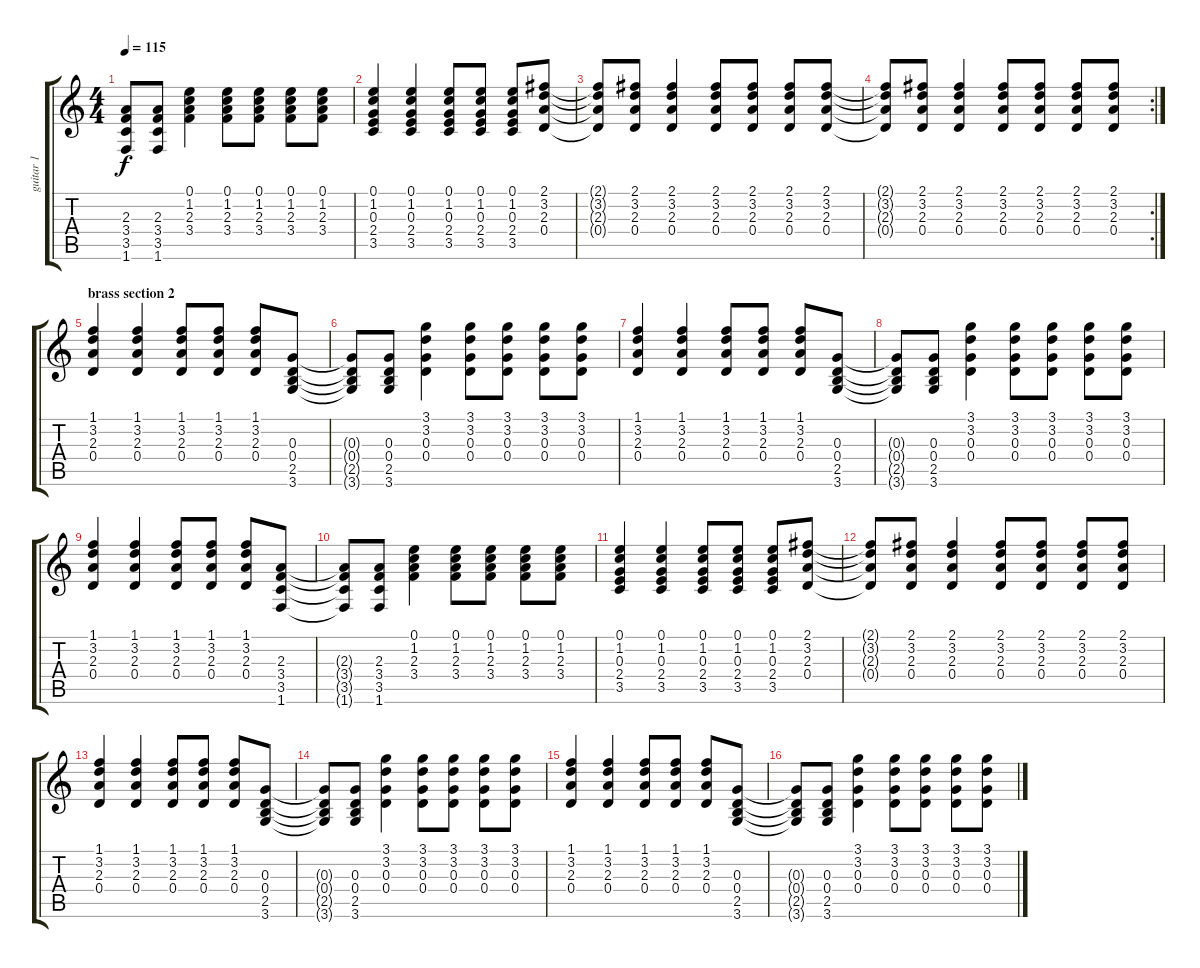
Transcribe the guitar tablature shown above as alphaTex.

\track ("guitar 1" "guitar 1") {instrument acousticguitarnylon}
\staff {score tabs}
\tuning (E4 B3 G3 D3 A2 E2) {hide}
\ts (4 4)
\tempo 115
\clef g2
\ks c
(2.3{t} 3.4{t} 3.5{t} 1.6{t}).8{dy f} (2.3 3.4 3.5 1.6).8 (0.1 1.2 2.3 3.4).4 (0.1 1.2 2.3 3.4).8 (0.1 1.2 2.3 3.4).8 (0.1 1.2 2.3 3.4).8 (0.1 1.2 2.3 3.4).8 |
(0.1 1.2 0.3 2.4 3.5).4 (0.1 1.2 0.3 2.4 3.5).4 (0.1 1.2 0.3 2.4 3.5).8 (0.1 1.2 0.3 2.4 3.5).8 (0.1 1.2 0.3 2.4 3.5).8 (2.1 3.2 2.3 0.4).8 |
(2.1{t} 3.2{t} 2.3{t} 0.4{t}).8 (2.1 3.2 2.3 0.4).8 (2.1 3.2 2.3 0.4).4 (2.1 3.2 2.3 0.4).8 (2.1 3.2 2.3 0.4).8 (2.1 3.2 2.3 0.4).8 (2.1 3.2 2.3 0.4).8 |
\rc 2
(2.1{t} 3.2{t} 2.3{t} 0.4{t}).8 (2.1 3.2 2.3 0.4).8 (2.1 3.2 2.3 0.4).4 (2.1 3.2 2.3 0.4).8 (2.1 3.2 2.3 0.4).8 (2.1 3.2 2.3 0.4).8 (2.1 3.2 2.3 0.4).8 |
\section ("" "brass section 2")
(1.1 3.2 2.3 0.4).4 (1.1 3.2 2.3 0.4).4 (1.1 3.2 2.3 0.4).8 (1.1 3.2 2.3 0.4).8 (1.1 3.2 2.3 0.4).8 (0.3 0.4 2.5 3.6).8 |
(0.3{t} 0.4{t} 2.5{t} 3.6{t}).8 (0.3 0.4 2.5 3.6).8 (3.1 3.2 0.3 0.4).4 (3.1 3.2 0.3 0.4).8 (3.1 3.2 0.3 0.4).8 (3.1 3.2 0.3 0.4).8 (3.1 3.2 0.3 0.4).8 |
(1.1 3.2 2.3 0.4).4 (1.1 3.2 2.3 0.4).4 (1.1 3.2 2.3 0.4).8 (1.1 3.2 2.3 0.4).8 (1.1 3.2 2.3 0.4).8 (0.3 0.4 2.5 3.6).8 |
(0.3{t} 0.4{t} 2.5{t} 3.6{t}).8 (0.3 0.4 2.5 3.6).8 (3.1 3.2 0.3 0.4).4 (3.1 3.2 0.3 0.4).8 (3.1 3.2 0.3 0.4).8 (3.1 3.2 0.3 0.4).8 (3.1 3.2 0.3 0.4).8 |
(1.1 3.2 2.3 0.4).4 (1.1 3.2 2.3 0.4).4 (1.1 3.2 2.3 0.4).8 (1.1 3.2 2.3 0.4).8 (1.1 3.2 2.3 0.4).8 (2.3 3.4 3.5 1.6).8 |
(2.3{t} 3.4{t} 3.5{t} 1.6{t}).8 (2.3 3.4 3.5 1.6).8 (0.1 1.2 2.3 3.4).4 (0.1 1.2 2.3 3.4).8 (0.1 1.2 2.3 3.4).8 (0.1 1.2 2.3 3.4).8 (0.1 1.2 2.3 3.4).8 |
(0.1 1.2 0.3 2.4 3.5).4 (0.1 1.2 0.3 2.4 3.5).4 (0.1 1.2 0.3 2.4 3.5).8 (0.1 1.2 0.3 2.4 3.5).8 (0.1 1.2 0.3 2.4 3.5).8 (2.1 3.2 2.3 0.4).8 |
(2.1{t} 3.2{t} 2.3{t} 0.4{t}).8 (2.1 3.2 2.3 0.4).8 (2.1 3.2 2.3 0.4).4 (2.1 3.2 2.3 0.4).8 (2.1 3.2 2.3 0.4).8 (2.1 3.2 2.3 0.4).8 (2.1 3.2 2.3 0.4).8 |
(1.1 3.2 2.3 0.4).4 (1.1 3.2 2.3 0.4).4 (1.1 3.2 2.3 0.4).8 (1.1 3.2 2.3 0.4).8 (1.1 3.2 2.3 0.4).8 (0.3 0.4 2.5 3.6).8 |
(0.3{t} 0.4{t} 2.5{t} 3.6{t}).8 (0.3 0.4 2.5 3.6).8 (3.1 3.2 0.3 0.4).4 (3.1 3.2 0.3 0.4).8 (3.1 3.2 0.3 0.4).8 (3.1 3.2 0.3 0.4).8 (3.1 3.2 0.3 0.4).8 |
(1.1 3.2 2.3 0.4).4 (1.1 3.2 2.3 0.4).4 (1.1 3.2 2.3 0.4).8 (1.1 3.2 2.3 0.4).8 (1.1 3.2 2.3 0.4).8 (0.3 0.4 2.5 3.6).8 |
(0.3{t} 0.4{t} 2.5{t} 3.6{t}).8 (0.3 0.4 2.5 3.6).8 (3.1 3.2 0.3 0.4).4 (3.1 3.2 0.3 0.4).8 (3.1 3.2 0.3 0.4).8 (3.1 3.2 0.3 0.4).8 (3.1 3.2 0.3 0.4).8
